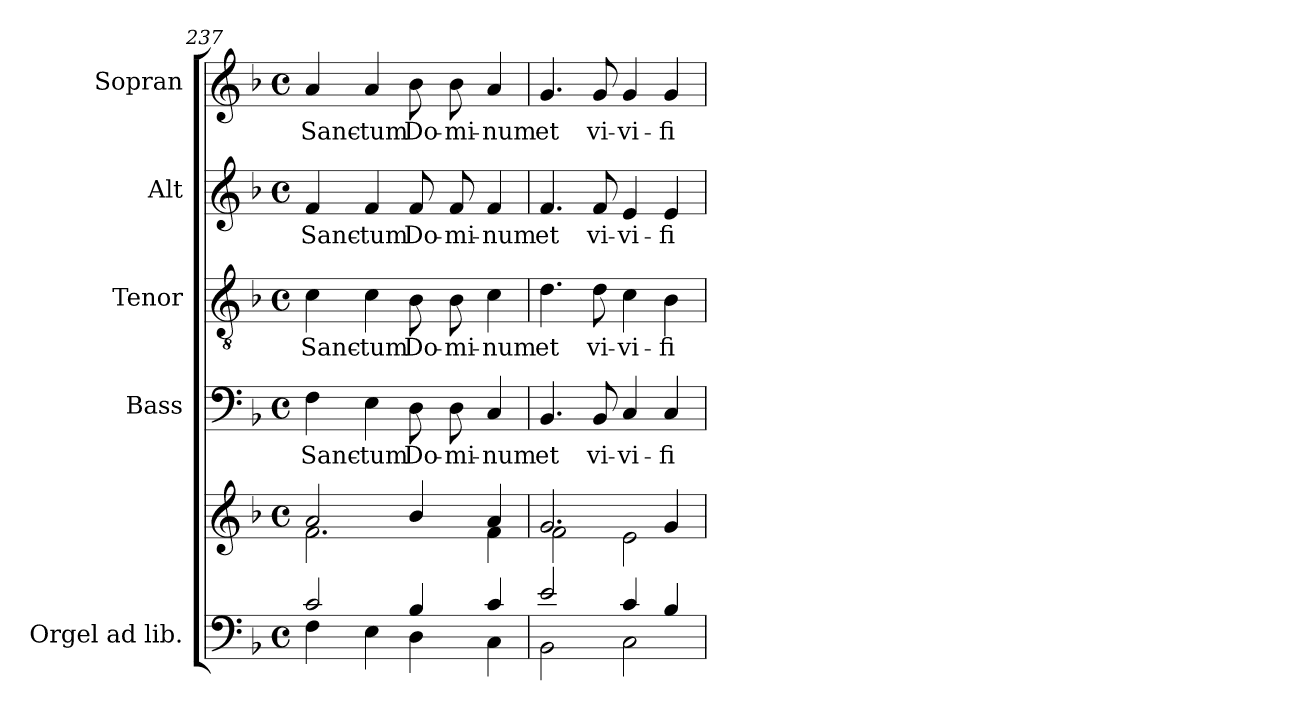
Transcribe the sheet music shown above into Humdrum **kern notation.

**kern	**kern	**kern	**text	**kern	**text	**kern	**text	**kern	**text
*part5	*part5	*part4	*part4	*part3	*part3	*part2	*part2	*part1	*part1
*staff6	*staff5	*staff4	*staff4	*staff3	*staff3	*staff2	*staff2	*staff1	*staff1
*I"Orgel ad lib.	*	*I"Bass	*	*I"Tenor	*	*I"Alt	*	*I"Sopran	*
*	*	*I'B.	*	*I'T.	*	*I'A.	*	*I'S.	*
!!LO:PB:g=z
*clefF4	*clefG2	*clefF4	*	*clefGv2	*	*clefG2	*	*clefG2	*
*k[b-]	*k[b-]	*k[b-]	*	*k[b-]	*	*k[b-]	*	*k[b-]	*
*F:	*F:	*F:	*	*F:	*	*F:	*	*F:	*
*M4/4	*M4/4	*M4/4	*	*M4/4	*	*M4/4	*	*M4/4	*
*met(c)	*met(c)	*met(c)	*	*met(c)	*	*met(c)	*	*met(c)	*
=237	=237	=237	=237	=237	=237	=237	=237	=237	=237
*^	*^	*	*	*	*	*	*	*	*
!	!	!	!	!	!LO:LY:b	!	!LO:LY:b	!	!LO:LY:b	!	!LO:LY:b
2c/	4F\	2a/	2.f\	4F\	Sanc-	4c\	Sanc-	4f/	Sanc-	4a/	Sanc-
!	!	!	!	!	!LO:LY:b	!	!LO:LY:b	!	!LO:LY:b	!	!LO:LY:b
.	4E\	.	.	4E\	-tum	4c\	-tum	4f/	-tum	4a/	-tum
!	!	!	!	!	!LO:LY:b	!	!LO:LY:b	!	!LO:LY:b	!	!LO:LY:b
4B-/	4D\	4b-/	.	8D\	Do-	8B-\	Do-	8f/	Do-	8b-\	Do-
!	!	!	!	!	!LO:LY:b	!	!LO:LY:b	!	!LO:LY:b	!	!LO:LY:b
.	.	.	.	8D\	-mi-	8B-\	-mi-	8f/	-mi-	8b-\	-mi-
!	!	!	!	!	!LO:LY:b	!	!LO:LY:b	!	!LO:LY:b	!	!LO:LY:b
4c/	4C\	4a/	4f\	4C/	-num	4c\	-num	4f/	-num	4a/	-num
=238	=238	=238	=238	=238	=238	=238	=238	=238	=238	=238	=238
!	!	!	!	!	!LO:LY:b	!	!LO:LY:b	!	!LO:LY:b	!	!LO:LY:b
2e/	2BB-\	2.g/	2f\	4.BB-/	et	4.d\	et	4.f/	et	4.g/	et
!	!	!	!	!	!LO:LY:b	!	!LO:LY:b	!	!LO:LY:b	!	!LO:LY:b
.	.	.	.	8BB-/	vi-	8d\	vi-	8f/	vi-	8g/	vi-
!	!	!	!	!	!LO:LY:b	!	!LO:LY:b	!	!LO:LY:b	!	!LO:LY:b
4c/	2C\	.	2e\	4C/	-vi-	4c\	-vi-	4e/	-vi-	4g/	-vi-
!	!	!	!	!	!LO:LY:b	!	!LO:LY:b	!	!LO:LY:b	!	!LO:LY:b
4B-/	.	4g/	.	4C/	-fi-	4B-\	-fi-	4e/	-fi-	4g/	-fi-
*v	*v	*	*	*	*	*	*	*	*	*	*
*	*v	*v	*	*	*	*	*	*	*	*
=	=	=	=	=	=	=	=	=	=
*-	*-	*-	*-	*-	*-	*-	*-	*-	*-
